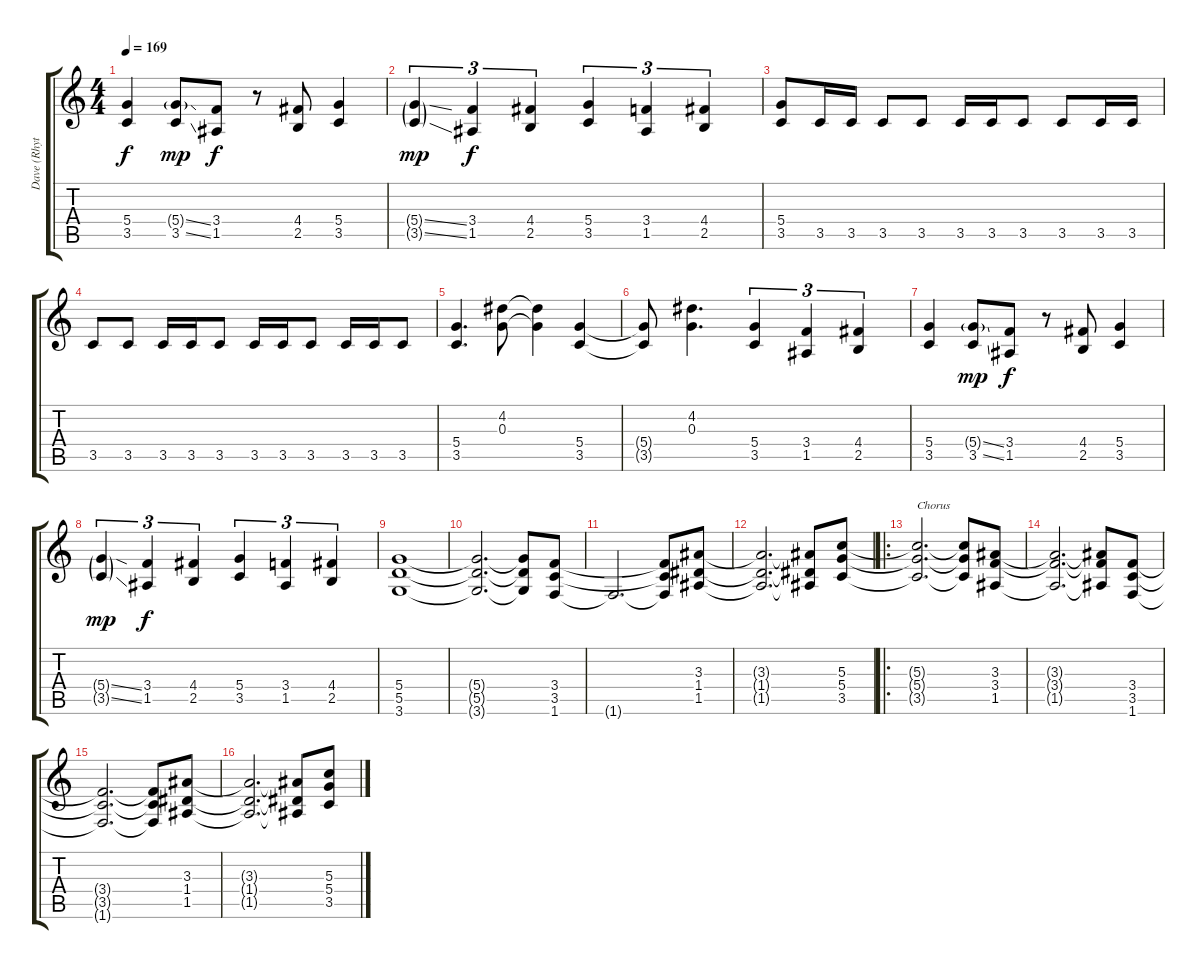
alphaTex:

\track ("Dave (Rhythm)" "Dave (Rhyt") {instrument distortionguitar}
\staff {score tabs}
\tuning (E4 B3 G3 D3 A2 E2) {hide}
\ts (4 4)
\tempo 169
\clef g2
\ks c
(5.4 3.5).4{dy f} (5.4{ss g} 3.5{ss}).8{dy mp} (3.4 1.5).8{dy f} r.8 (4.4 2.5).8 (5.4 3.5).4 |
(5.4{ss g} 3.5{ss g}).4{tu (3 2) dy mp} (3.4 1.5).4{tu (3 2) dy f} (4.4 2.5).4{tu (3 2)} (5.4 3.5).4{tu (3 2)} (3.4 1.5).4{tu (3 2)} (4.4 2.5).4{tu (3 2)} |
(5.4 3.5).8 3.5.16 3.5.16 3.5.8 3.5.8 3.5.16 3.5.16 3.5.8 3.5.8 3.5.16 3.5.16 |
3.5.8 3.5.8 3.5.16 3.5.16 3.5.8 3.5.16 3.5.16 3.5.8 3.5.16 3.5.16 3.5.8 |
(5.4 3.5).4{d} (4.2 0.3).8 (4.2{t} 0.3{t}).4 (5.4 3.5).4 |
(5.4{t} 3.5{t}).8 (4.2 0.3).4{d} (5.4 3.5).4{tu (3 2)} (3.4 1.5).4{tu (3 2)} (4.4 2.5).4{tu (3 2)} |
(5.4 3.5).4 (5.4{ss g} 3.5{ss}).8{dy mp} (3.4 1.5).8{dy f} r.8 (4.4 2.5).8 (5.4 3.5).4 |
(5.4{ss g} 3.5{ss g}).4{tu (3 2) dy mp} (3.4 1.5).4{tu (3 2) dy f} (4.4 2.5).4{tu (3 2)} (5.4 3.5).4{tu (3 2)} (3.4 1.5).4{tu (3 2)} (4.4 2.5).4{tu (3 2)} |
(5.4 5.5 3.6).1 |
(5.4{t} 5.5{t} 3.6{t}).2{d} (5.4{t} 5.5{t} 3.6{t}).8 (3.4 3.5 1.6).8 |
1.6{t}.2{d} (3.4{t} 3.5{t} 1.6{t}).8 (3.3 1.4 1.5).8 |
(3.3{t} 1.4{t} 1.5{t}).2{d} (3.3{t} 1.4{t} 1.5{t}).8 (5.3 5.4 3.5).8 |
\ro
(5.3{t} 5.4{t} 3.5{t}).2{d txt "Chorus"} (5.3{t} 5.4{t} 3.5{t}).8 (3.3 3.4 1.5).8 |
(3.3{t} 3.4{t} 1.5{t}).2{d} (3.3{t} 3.4{t} 1.5{t}).8 (3.4 3.5 1.6).8 |
(3.4{t} 3.5{t} 1.6{t}).2{d} (3.4{t} 3.5{t} 1.6{t}).8 (3.3 1.4 1.5).8 |
(3.3{t} 1.4{t} 1.5{t}).2{d} (3.3{t} 1.4{t} 1.5{t}).8 (5.3 5.4 3.5).8
